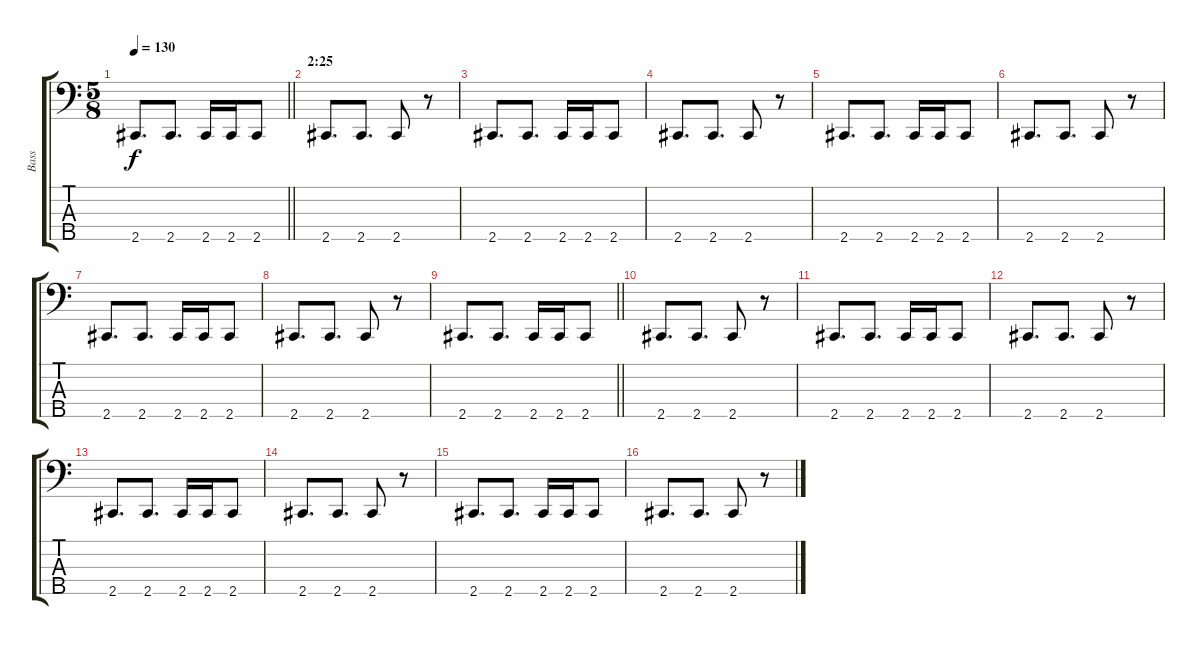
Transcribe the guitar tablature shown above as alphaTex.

\track ("Bass" "Bass") {instrument electricbassfinger}
\staff {score tabs}
\tuning (G2 D2 A1 E1 B0) {hide}
\ts (5 8)
\tempo 130
\clef f4
\barLineRight lightlight
\ks c
2.5.8{d dy f} 2.5.8{d} 2.5.16 2.5.16 2.5.8 |
\section ("" "2:25")
2.5.8{d} 2.5.8{d} 2.5.8 r.8 |
2.5.8{d} 2.5.8{d} 2.5.16 2.5.16 2.5.8 |
2.5.8{d} 2.5.8{d} 2.5.8 r.8 |
2.5.8{d} 2.5.8{d} 2.5.16 2.5.16 2.5.8 |
2.5.8{d} 2.5.8{d} 2.5.8 r.8 |
2.5.8{d} 2.5.8{d} 2.5.16 2.5.16 2.5.8 |
2.5.8{d} 2.5.8{d} 2.5.8 r.8 |
\barLineRight lightlight
2.5.8{d} 2.5.8{d} 2.5.16 2.5.16 2.5.8 |
2.5.8{d} 2.5.8{d} 2.5.8 r.8 |
2.5.8{d} 2.5.8{d} 2.5.16 2.5.16 2.5.8 |
2.5.8{d} 2.5.8{d} 2.5.8 r.8 |
2.5.8{d} 2.5.8{d} 2.5.16 2.5.16 2.5.8 |
2.5.8{d} 2.5.8{d} 2.5.8 r.8 |
2.5.8{d} 2.5.8{d} 2.5.16 2.5.16 2.5.8 |
2.5.8{d} 2.5.8{d} 2.5.8 r.8
